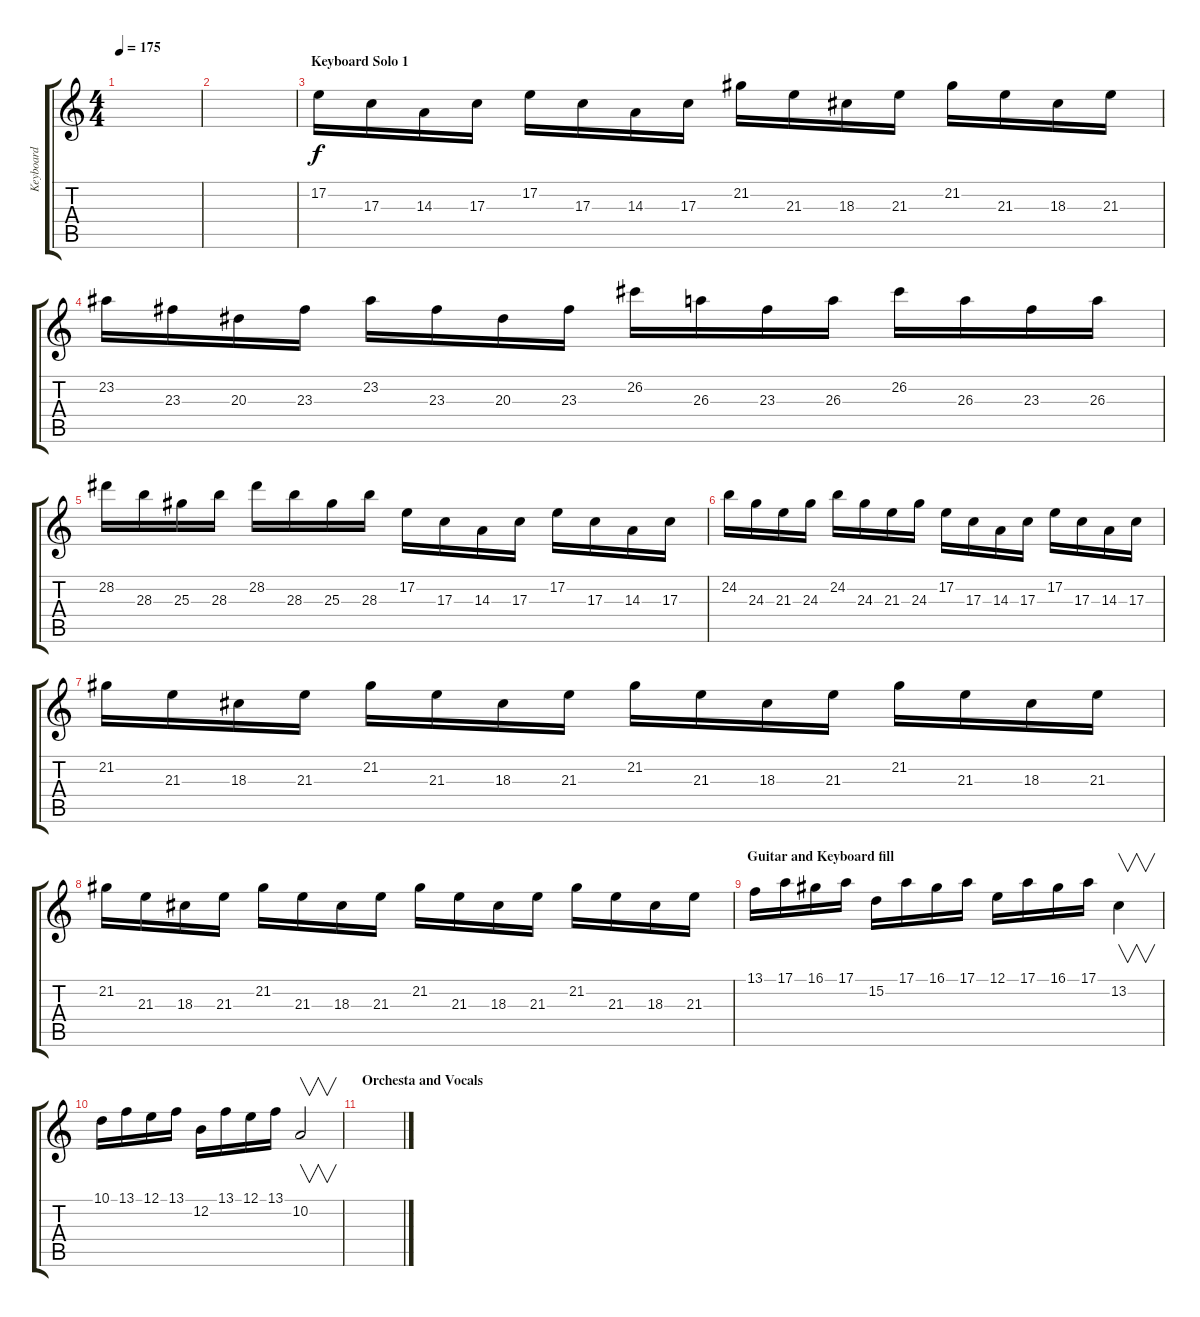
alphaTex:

\track ("Keyboard" "Keyboard") {instrument lead1square}
\staff {score tabs}
\tuning (E4 B3 G3 D3 A2 E2) {hide}
\ts (4 4)
\tempo 175
\clef g2
\ks c
|
|
\section ("" "Keyboard Solo 1")
17.2.16{instrument lead1square} 17.3.16 14.3.16 17.3.16 17.2.16 17.3.16 14.3.16 17.3.16 21.2.16 21.3.16 18.3.16 21.3.16 21.2.16 21.3.16 18.3.16 21.3.16 |
23.2.16 23.3.16 20.3.16 23.3.16 23.2.16 23.3.16 20.3.16 23.3.16 26.2.16 26.3.16 23.3.16 26.3.16 26.2.16 26.3.16 23.3.16 26.3.16 |
28.2.16 28.3.16 25.3.16 28.3.16 28.2.16 28.3.16 25.3.16 28.3.16 17.2.16 17.3.16 14.3.16 17.3.16 17.2.16 17.3.16 14.3.16 17.3.16 |
24.2.16 24.3.16 21.3.16 24.3.16 24.2.16 24.3.16 21.3.16 24.3.16 17.2.16 17.3.16 14.3.16 17.3.16 17.2.16 17.3.16 14.3.16 17.3.16 |
21.2.16 21.3.16 18.3.16 21.3.16 21.2.16 21.3.16 18.3.16 21.3.16 21.2.16 21.3.16 18.3.16 21.3.16 21.2.16 21.3.16 18.3.16 21.3.16 |
21.2.16 21.3.16 18.3.16 21.3.16 21.2.16 21.3.16 18.3.16 21.3.16 21.2.16 21.3.16 18.3.16 21.3.16 21.2.16 21.3.16 18.3.16 21.3.16 |
\section ("" "Guitar and Keyboard fill")
13.1.16 17.1.16 16.1.16 17.1.16 15.2.16 17.1.16 16.1.16 17.1.16 12.1.16 17.1.16 16.1.16 17.1.16 13.2.4{v} |
10.1.16 13.1.16 12.1.16 13.1.16 12.2.16 13.1.16 12.1.16 13.1.16 10.2.2{v} |
\section ("" "Orchesta and Vocals")
